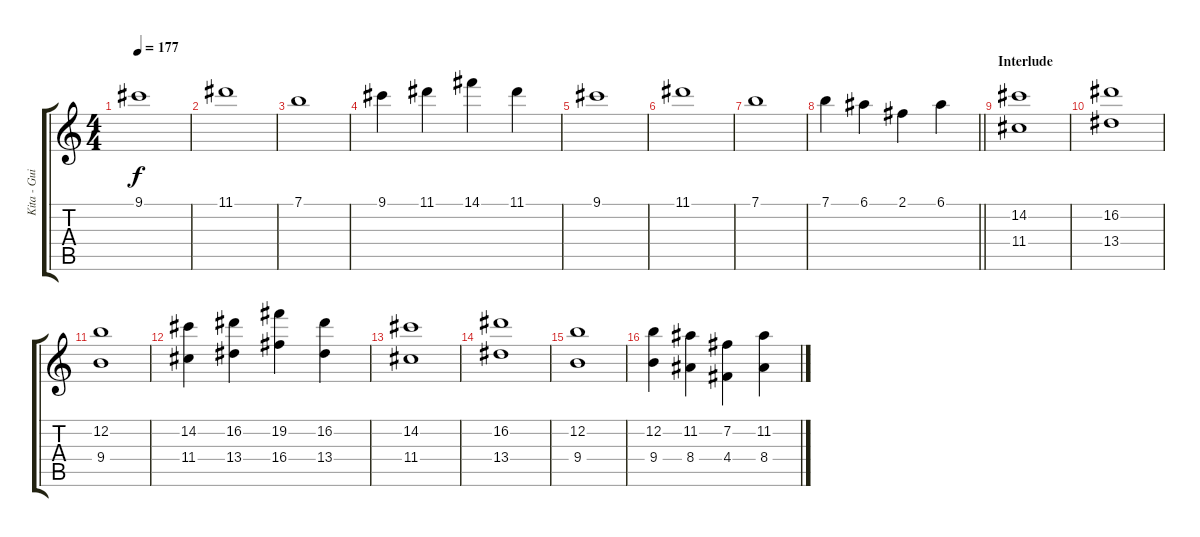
\track ("Kita - Guitar" "Kita - Gui") {instrument acousticguitarnylon}
\staff {score tabs}
\tuning (E4 B3 G3 D3 A2 E2) {hide}
\ts (4 4)
\tempo 177
\clef g2
\ks c
9.1.1{dy f} |
11.1.1 |
7.1.1 |
9.1.4 11.1.4 14.1.4 11.1.4 |
9.1.1 |
11.1.1 |
7.1.1 |
\barLineRight lightlight
7.1.4 6.1.4 2.1.4 6.1.4 |
\section ("" "Interlude")
(14.2 11.4).1{instrument overdrivenguitar} |
(16.2 13.4).1 |
(12.2 9.4).1 |
(14.2 11.4).4 (16.2 13.4).4 (19.2 16.4).4 (16.2 13.4).4 |
(14.2 11.4).1 |
(16.2 13.4).1 |
(12.2 9.4).1 |
(12.2 9.4).4 (11.2 8.4).4 (7.2 4.4).4 (11.2 8.4).4
